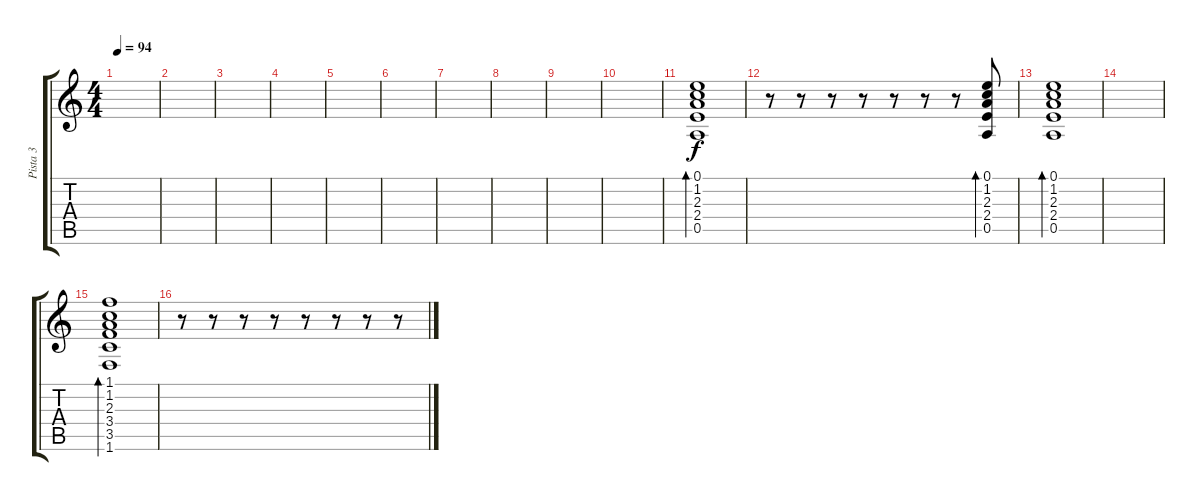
\track ("Pista 3" "Pista 3") {instrument overdrivenguitar}
\staff {score tabs}
\tuning (E4 B3 G3 D3 A2 E2) {hide}
\ts (4 4)
\tempo 94
\clef g2
\ks c
|
|
|
|
|
|
|
|
|
|
(0.1 1.2 2.3 2.4 0.5).1{bd 240 volume 7 instrument electricguitarjazz} |
r.8 r.8 r.8 r.8 r.8 r.8 r.8 (0.1 1.2 2.3 2.4 0.5).8{bd 30} |
(0.1 1.2 2.3 2.4 0.5).1{bd 240 volume 7 instrument electricguitarjazz} |
|
(1.1 1.2 2.3 3.4 3.5 1.6).1{bd 240 volume 7 instrument electricguitarjazz} |
r.8 r.8 r.8 r.8 r.8 r.8 r.8 r.8
